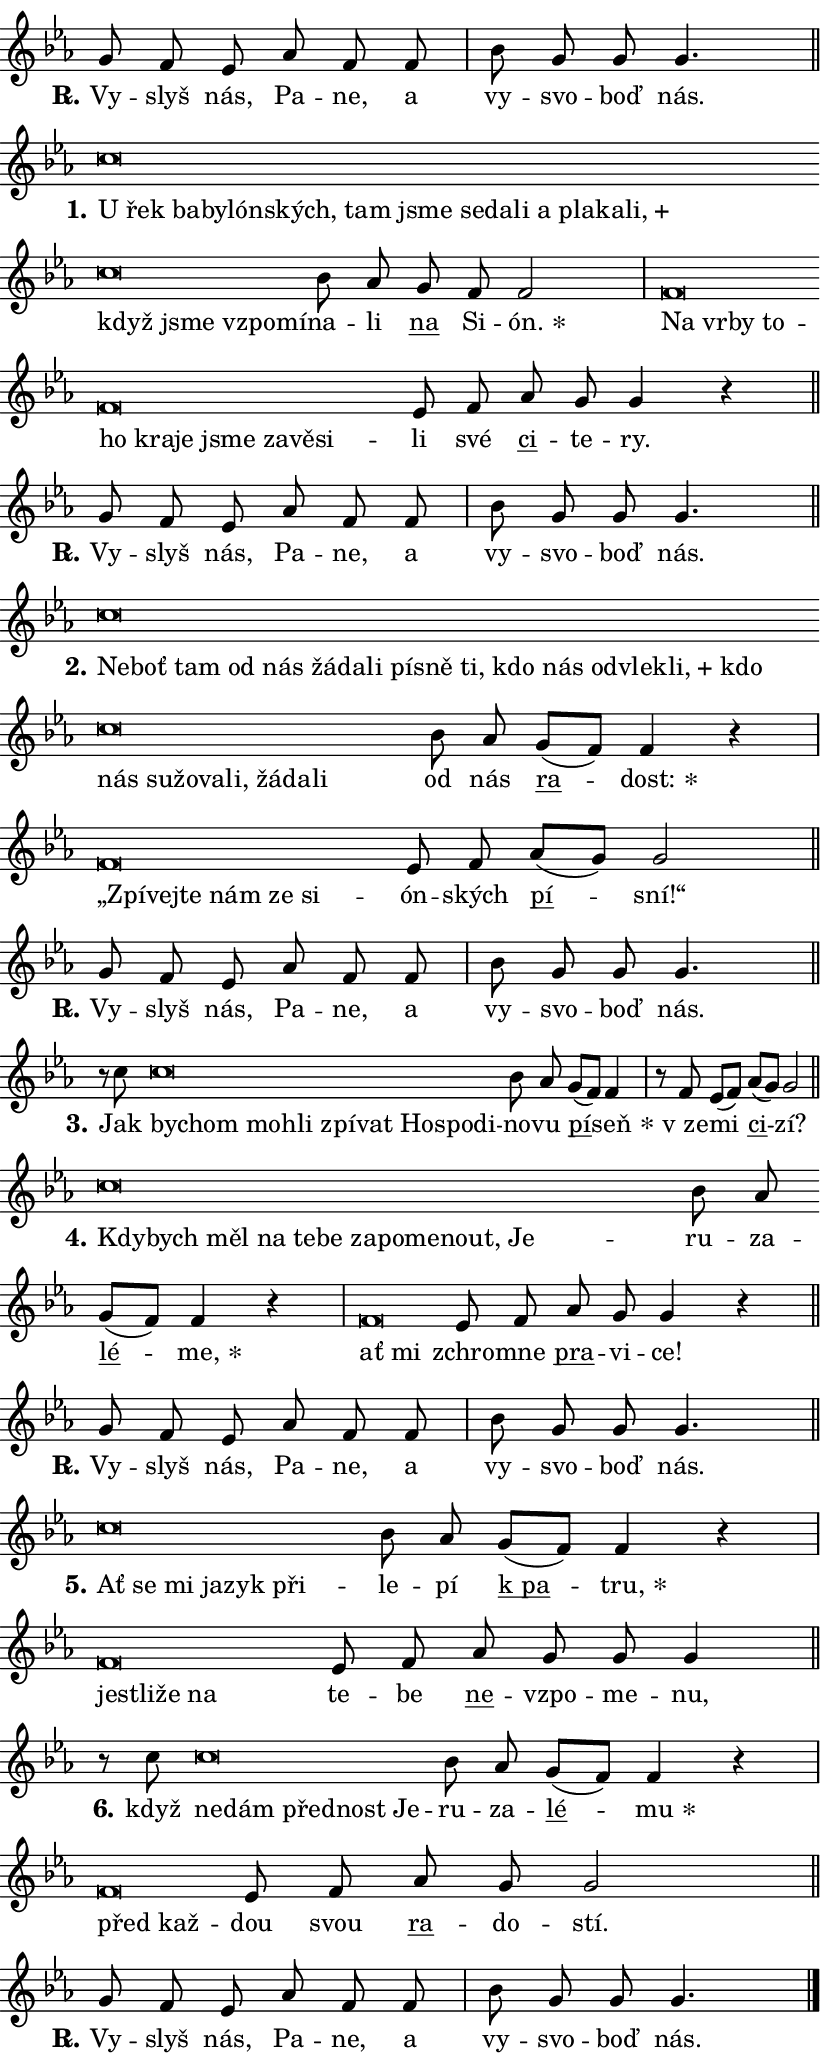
\version "2.24.0"
\header { tagline = "" }
\paper {
  indent = 0\cm
  top-margin = 0\cm
  right-margin = 0.13\cm % to fit lyric hyphens
  bottom-margin = 0\cm
  left-margin = 0\cm
  paper-width = 14\cm
  page-breaking = #ly:one-page-breaking
  system-system-spacing.basic-distance = #11
  score-system-spacing.basic-distance = #11
  ragged-last = ##f
}


%% Author: Thomas Morley
%% https://lists.gnu.org/archive/html/lilypond-user/2020-05/msg00002.html
#(define (line-position grob)
"Returns position of @var[grob} in current system:
   @code{'start}, if at first time-step
   @code{'end}, if at last time-step
   @code{'middle} otherwise
"
  (let* ((col (ly:item-get-column grob))
         (ln (ly:grob-object col 'left-neighbor))
         (rn (ly:grob-object col 'right-neighbor))
         (col-to-check-left (if (ly:grob? ln) ln col))
         (col-to-check-right (if (ly:grob? rn) rn col))
         (break-dir-left
           (and
             (ly:grob-property col-to-check-left 'non-musical #f)
             (ly:item-break-dir col-to-check-left)))
         (break-dir-right
           (and
             (ly:grob-property col-to-check-right 'non-musical #f)
             (ly:item-break-dir col-to-check-right))))
        (cond ((eqv? 1 break-dir-left) 'start)
              ((eqv? -1 break-dir-right) 'end)
              (else 'middle))))

#(define (tranparent-at-line-position vctor)
  (lambda (grob)
  "Relying on @code{line-position} select the relevant enry from @var{vctor}.
Used to determine transparency,"
    (case (line-position grob)
      ((end) (not (vector-ref vctor 0)))
      ((middle) (not (vector-ref vctor 1)))
      ((start) (not (vector-ref vctor 2))))))

noteHeadBreakVisibility =
#(define-music-function (break-visibility)(vector?)
"Makes @code{NoteHead}s transparent relying on @var{break-visibility}"
#{
  \override NoteHead.transparent =
    #(tranparent-at-line-position break-visibility)
#})

#(define delete-ledgers-for-transparent-note-heads
  (lambda (grob)
    "Reads whether a @code{NoteHead} is transparent.
If so this @code{NoteHead} is removed from @code{'note-heads} from
@var{grob}, which is supposed to be @code{LedgerLineSpanner}.
As a result ledgers are not printed for this @code{NoteHead}"
    (let* ((nhds-array (ly:grob-object grob 'note-heads))
           (nhds-list
             (if (ly:grob-array? nhds-array)
                 (ly:grob-array->list nhds-array)
                 '()))
           ;; Relies on the transparent-property being done before
           ;; Staff.LedgerLineSpanner.after-line-breaking is executed.
           ;; This is fragile ...
           (to-keep
             (remove
               (lambda (nhd)
                 (ly:grob-property nhd 'transparent #f))
               nhds-list)))
      ;; TODO find a better method to iterate over grob-arrays, similiar
      ;; to filter/remove etc for lists
      ;; For now rebuilt from scratch
      (set! (ly:grob-object grob 'note-heads)  '())
      (for-each
        (lambda (nhd)
          (ly:pointer-group-interface::add-grob grob 'note-heads nhd))
        to-keep))))

squashNotes = {
  \override NoteHead.X-extent = #'(-0.2 . 0.2)
  \override NoteHead.Y-extent = #'(-0.75 . 0)
  \override NoteHead.stencil =
    #(lambda (grob)
       (let ((pos (ly:grob-property grob 'staff-position)))
         (begin
           (if (< pos -7) (display "ERROR: Lower brevis then expected\n") (display ""))
           (if (<= pos -6) ly:text-interface::print ly:note-head::print))))
}
unSquashNotes = {
  \revert NoteHead.X-extent
  \revert NoteHead.Y-extent
  \revert NoteHead.stencil
}

hideNotes = \noteHeadBreakVisibility #begin-of-line-visible
unHideNotes = \noteHeadBreakVisibility #all-visible

% work-around for resetting accidentals
% https://lilypond.org/doc/v2.23/Documentation/notation/displaying-rhythms#unmetered-music
cadenzaMeasure = {
  \cadenzaOff
  \partial 1024 s1024
  \cadenzaOn
}

#(define-markup-command (accent layout props text) (markup?)
  "Underline accented syllable"
  (interpret-markup layout props
    #{\markup \override #'(offset . 4.3) \underline { #text }#}))

responsum = \markup \concat {
  "R" \hspace #-1.05 \path #0.1 #'((moveto 0 0.07) (lineto 0.9 0.8)) \hspace #0.05 "."
}

spaceSize = #0.6828661417322834 % exact space size for TeX Gyre Schola

\layout {
  \context {
    \Staff
    \remove "Time_signature_engraver"
    \override LedgerLineSpanner.after-line-breaking = #delete-ledgers-for-transparent-note-heads
  }
  \context {
    \Lyrics {
      \override LyricSpace.minimum-distance = \spaceSize
      \override LyricText.font-name = #"TeX Gyre Schola"
      \override LyricText.font-size = 1
      \override StanzaNumber.font-name = #"TeX Gyre Schola Bold"
      \override StanzaNumber.font-size = 1
    }
  }
  \context {
    \Score 
    \override NoteHead.text =
      #(lambda (grob) 
        (let ((pos (ly:grob-property grob 'staff-position)))
          #{\markup {
            \combine
              \halign #-0.55 \raise #(if (= pos -6) 0 0.5) \override #'(thickness . 2) \draw-line #'(3.2 . 0)
              \musicglyph "noteheads.sM1"
          }#}))
  }
}

% magnetic-lyrics.ily
%
%   written by
%     Jean Abou Samra <jean@abou-samra.fr>
%     Werner Lemberg <wl@gnu.org>
%
%   adapted by
%     Jiri Hon <jiri.hon@gmail.com>
%
% Version 2022-Apr-15

% https://www.mail-archive.com/lilypond-user@gnu.org/msg149350.html

#(define (Left_hyphen_pointer_engraver context)
   "Collect syllable-hyphen-syllable occurrences in lyrics and store
them in properties.  This engraver only looks to the left.  For
example, if the lyrics input is @code{foo -- bar}, it does the
following.

@itemize @bullet
@item
Set the @code{text} property of the @code{LyricHyphen} grob between
@q{foo} and @q{bar} to @code{foo}.

@item
Set the @code{left-hyphen} property of the @code{LyricText} grob with
text @q{foo} to the @code{LyricHyphen} grob between @q{foo} and
@q{bar}.
@end itemize

Use this auxiliary engraver in combination with the
@code{lyric-@/text::@/apply-@/magnetic-@/offset!} hook."
   (let ((hyphen #f)
         (text #f))
     (make-engraver
      (acknowledgers
       ((lyric-syllable-interface engraver grob source-engraver)
        (set! text grob)))
      (end-acknowledgers
       ((lyric-hyphen-interface engraver grob source-engraver)
        ;(when (not (grob::has-interface grob 'lyric-space-interface))
          (set! hyphen grob)));)
      ((stop-translation-timestep engraver)
       (when (and text hyphen)
         (ly:grob-set-object! text 'left-hyphen hyphen))
       (set! text #f)
       (set! hyphen #f)))))

#(define (lyric-text::apply-magnetic-offset! grob)
   "If the space between two syllables is less than the value in
property @code{LyricText@/.details@/.squash-threshold}, move the right
syllable to the left so that it gets concatenated with the left
syllable.

Use this function as a hook for
@code{LyricText@/.after-@/line-@/breaking} if the
@code{Left_@/hyphen_@/pointer_@/engraver} is active."
   (let ((hyphen (ly:grob-object grob 'left-hyphen #f)))
     (when hyphen
       (let ((left-text (ly:spanner-bound hyphen LEFT)))
         (when (grob::has-interface left-text 'lyric-syllable-interface)
           (let* ((common (ly:grob-common-refpoint grob left-text X))
                  (this-x-ext (ly:grob-extent grob common X))
                  (left-x-ext
                   (begin
                     ;; Trigger magnetism for left-text.
                     (ly:grob-property left-text 'after-line-breaking)
                     (ly:grob-extent left-text common X)))
                  ;; `delta` is the gap width between two syllables.
                  (delta (- (interval-start this-x-ext)
                            (interval-end left-x-ext)))
                  (details (ly:grob-property grob 'details))
                  (threshold (assoc-get 'squash-threshold details 0.2)))
             (when (< delta threshold)
               (let* (;; We have to manipulate the input text so that
                      ;; ligatures crossing syllable boundaries are not
                      ;; disabled.  For languages based on the Latin
                      ;; script this is essentially a beautification.
                      ;; However, for non-Western scripts it can be a
                      ;; necessity.
                      (lt (ly:grob-property left-text 'text))
                      (rt (ly:grob-property grob 'text))
                      (is-space (grob::has-interface hyphen 'lyric-space-interface))
                      (space (if is-space " " ""))
                      (extra-delta (if is-space spaceSize 0))
                      ;; Append new syllable.
                      (ltrt-space (if (and (string? lt) (string? rt))
                                (string-append lt space rt)
                                (make-concat-markup (list lt space rt))))
                      ;; Right-align `ltrt` to the right side.
                      (ltrt-space-markup (grob-interpret-markup
                               grob
                               (make-translate-markup
                                (cons (interval-length this-x-ext) 0)
                                (make-right-align-markup ltrt-space)))))
                 (begin
                   ;; Don't print `left-text`.
                   (ly:grob-set-property! left-text 'stencil #f)
                   ;; Set text and stencil (which holds all collected
                   ;; syllables so far) and shift it to the left.
                   (ly:grob-set-property! grob 'text ltrt-space)
                   (ly:grob-set-property! grob 'stencil ltrt-space-markup)
                   (ly:grob-translate-axis! grob (- (- delta extra-delta)) X))))))))))


#(define (lyric-hyphen::displace-bounds-first grob)
   ;; Make very sure this callback isn't triggered too early.
   (let ((left (ly:spanner-bound grob LEFT))
         (right (ly:spanner-bound grob RIGHT)))
     (ly:grob-property left 'after-line-breaking)
     (ly:grob-property right 'after-line-breaking)
     (ly:lyric-hyphen::print grob)))

squashThreshold = #0.4

\layout {
  \context {
    \Lyrics
    \consists #Left_hyphen_pointer_engraver
    \override LyricText.after-line-breaking =
      #lyric-text::apply-magnetic-offset!
    \override LyricHyphen.stencil = #lyric-hyphen::displace-bounds-first
    \override LyricText.details.squash-threshold = \squashThreshold
    \override LyricHyphen.minimum-distance = 0
    \override LyricHyphen.minimum-length = \squashThreshold
  }
}

squashText = \override LyricText.details.squash-threshold = 9999
unSquashText = \override LyricText.details.squash-threshold = \squashThreshold

leftText = \override LyricText.self-alignment-X = #LEFT
unLeftText = \revert LyricText.self-alignment-X

starOffset = #(lambda (grob) 
                (let ((x_offset (ly:self-alignment-interface::aligned-on-x-parent grob)))
                  (if (= x_offset 0) 0 (+ x_offset 1.2))))

star = #(define-music-function (syllable)(string?)
"Append star separator at the end of a syllable"
#{
  \once \override LyricText.X-offset = #starOffset
  \lyricmode { \markup {
    #syllable
    \override #'((font-name . "TeX Gyre Schola Bold")) \hspace #0.2 \lower #0.65 \larger "*"
  } }
#})

starAccent = #(define-music-function (syllable)(string?)
"Append star separator at the end of a syllable and make accent"
#{
  \once \override LyricText.X-offset = #starOffset
  \lyricmode { \markup {
    \accent #syllable
    \override #'((font-name . "TeX Gyre Schola Bold")) \hspace #0.2 \lower #0.65 \larger "*"
  } }
#})

breath = #(define-music-function (syllable)(string?)
"Append breathing indicator at the end of a syllable"
#{
  \lyricmode { \markup { #syllable "+" } }
#})

optionalBreath = #(define-music-function (syllable)(string?)
"Append optional breathing indicator at the end of a syllable"
#{
  \lyricmode { \markup { #syllable "(+)" } }
#})


\score {
    <<
        \new Voice = "melody" { \cadenzaOn \key es \major \relative { g'8 f es as f f \cadenzaMeasure \bar "|" bes g g g4. \cadenzaMeasure \bar "||" \break } }
        \new Lyrics \lyricsto "melody" { \lyricmode { \set stanza = \responsum
Vy -- slyš nás, Pa -- ne, a vy -- svo -- boď nás. } }
    >>
    \layout {}
}

\score {
    <<
        \new Voice = "melody" { \cadenzaOn \key es \major \relative { \squashNotes c''\breve*1/16 \hideNotes \breve*1/16 \bar "" \breve*1/16 \bar "" \breve*1/16 \bar "" \breve*1/16 \bar "" \breve*1/16 \bar "" \breve*1/16 \bar "" \breve*1/16 \bar "" \breve*1/16 \bar "" \breve*1/16 \bar "" \breve*1/16 \bar "" \breve*1/16 \bar "" \breve*1/16 \bar "" \breve*1/16 \bar "" \breve*1/16 \bar "" \breve*1/16 \bar "" \breve*1/16 \bar "" \breve*1/16 \breve*1/16 \bar "" \unHideNotes \unSquashNotes bes8 as \bar "" g f f2 \cadenzaMeasure \bar "|" \squashNotes f\breve*1/16 \hideNotes \breve*1/16 \bar "" \breve*1/16 \bar "" \breve*1/16 \bar "" \breve*1/16 \bar "" \breve*1/16 \bar "" \breve*1/16 \bar "" \breve*1/16 \bar "" \breve*1/16 \bar "" \breve*1/16 \breve*1/16 \bar "" \unHideNotes \unSquashNotes es8 f \bar "" as g g4 r \cadenzaMeasure \bar "||" \break } }
        \new Lyrics \lyricsto "melody" { \lyricmode { \set stanza = "1."
\leftText U \squashText řek ba -- by -- lón -- ských, tam jsme se -- da -- li a pla -- ka -- \breath "li," když jsme vzpo -- mí -- \unLeftText \unSquashText na -- li \markup \accent na Si -- \star ón. \leftText Na \squashText vr -- by to -- ho kra -- je jsme za -- vě -- si -- \unLeftText \unSquashText li své \markup \accent ci -- te -- ry. } }
    >>
    \layout {}
}

\score {
    <<
        \new Voice = "melody" { \cadenzaOn \key es \major \relative { g'8 f es as f f \cadenzaMeasure \bar "|" bes g g g4. \cadenzaMeasure \bar "||" \break } }
        \new Lyrics \lyricsto "melody" { \lyricmode { \set stanza = \responsum
Vy -- slyš nás, Pa -- ne, a vy -- svo -- boď nás. } }
    >>
    \layout {}
}

\score {
    <<
        \new Voice = "melody" { \cadenzaOn \key es \major \relative { \squashNotes c''\breve*1/16 \hideNotes \breve*1/16 \bar "" \breve*1/16 \bar "" \breve*1/16 \bar "" \breve*1/16 \bar "" \breve*1/16 \bar "" \breve*1/16 \bar "" \breve*1/16 \bar "" \breve*1/16 \bar "" \breve*1/16 \bar "" \breve*1/16 \bar "" \breve*1/16 \bar "" \breve*1/16 \bar "" \breve*1/16 \bar "" \breve*1/16 \bar "" \breve*1/16 \bar "" \breve*1/16 \bar "" \breve*1/16 \bar "" \breve*1/16 \bar "" \breve*1/16 \bar "" \breve*1/16 \bar "" \breve*1/16 \bar "" \breve*1/16 \bar "" \breve*1/16 \breve*1/16 \bar "" \unHideNotes \unSquashNotes bes8 as \bar "" g[( f)] f4 r \cadenzaMeasure \bar "|" \squashNotes f\breve*1/16 \hideNotes \breve*1/16 \bar "" \breve*1/16 \bar "" \breve*1/16 \bar "" \breve*1/16 \breve*1/16 \bar "" \unHideNotes \unSquashNotes es8 f \bar "" as[( g)] g2 \cadenzaMeasure \bar "||" \break } }
        \new Lyrics \lyricsto "melody" { \lyricmode { \set stanza = "2."
\leftText Ne -- \squashText boť tam od nás žá -- da -- li pí -- sně ti, kdo nás od -- vle -- \breath "kli," kdo nás su -- žo -- va -- li, žá -- da -- li \unLeftText \unSquashText od nás \markup \accent ra -- \star dost: \leftText „Zpí -- \squashText vej -- te nám ze si -- \unLeftText \unSquashText ón -- ských \markup \accent pí -- sní!“ } }
    >>
    \layout {}
}

\score {
    <<
        \new Voice = "melody" { \cadenzaOn \key es \major \relative { g'8 f es as f f \cadenzaMeasure \bar "|" bes g g g4. \cadenzaMeasure \bar "||" \break } }
        \new Lyrics \lyricsto "melody" { \lyricmode { \set stanza = \responsum
Vy -- slyš nás, Pa -- ne, a vy -- svo -- boď nás. } }
    >>
    \layout {}
}

\score {
    <<
        \new Voice = "melody" { \cadenzaOn \key es \major \relative { r8 c'' \squashNotes c\breve*1/16 \hideNotes \breve*1/16 \bar "" \breve*1/16 \bar "" \breve*1/16 \bar "" \breve*1/16 \bar "" \breve*1/16 \bar "" \breve*1/16 \bar "" \breve*1/16 \breve*1/16 \bar "" \unHideNotes \unSquashNotes bes8 as \bar "" g[( f)] f4 \cadenzaMeasure \bar "|" r8 f es8[( f)] \bar "" as[( g)] g2 \cadenzaMeasure \bar "||" \break } }
        \new Lyrics \lyricsto "melody" { \lyricmode { \set stanza = "3."
Jak \leftText by -- \squashText chom mo -- hli zpí -- vat Ho -- spo -- di -- \unLeftText \unSquashText no -- vu \markup \accent pí -- \star seň "v ze" -- mi \markup \accent ci -- zí? } }
    >>
    \layout {}
}

\score {
    <<
        \new Voice = "melody" { \cadenzaOn \key es \major \relative { \squashNotes c''\breve*1/16 \hideNotes \breve*1/16 \bar "" \breve*1/16 \bar "" \breve*1/16 \bar "" \breve*1/16 \bar "" \breve*1/16 \bar "" \breve*1/16 \bar "" \breve*1/16 \bar "" \breve*1/16 \bar "" \breve*1/16 \breve*1/16 \bar "" \unHideNotes \unSquashNotes bes8 as \bar "" g[( f)] f4 r \cadenzaMeasure \bar "|" \squashNotes f\breve*1/16 \hideNotes \breve*1/16 \bar "" \unHideNotes \unSquashNotes es8 f \bar "" as g g4 r \cadenzaMeasure \bar "||" \break } }
        \new Lyrics \lyricsto "melody" { \lyricmode { \set stanza = "4."
\leftText Kdy -- \squashText bych měl na te -- be za -- po -- me -- nout, Je -- \unLeftText \unSquashText ru -- za -- \markup \accent lé -- \star me, \leftText ať \squashText mi \unLeftText \unSquashText zchro -- mne \markup \accent pra -- vi -- ce! } }
    >>
    \layout {}
}

\score {
    <<
        \new Voice = "melody" { \cadenzaOn \key es \major \relative { g'8 f es as f f \cadenzaMeasure \bar "|" bes g g g4. \cadenzaMeasure \bar "||" \break } }
        \new Lyrics \lyricsto "melody" { \lyricmode { \set stanza = \responsum
Vy -- slyš nás, Pa -- ne, a vy -- svo -- boď nás. } }
    >>
    \layout {}
}

\score {
    <<
        \new Voice = "melody" { \cadenzaOn \key es \major \relative { \squashNotes c''\breve*1/16 \hideNotes \breve*1/16 \bar "" \breve*1/16 \bar "" \breve*1/16 \bar "" \breve*1/16 \breve*1/16 \bar "" \unHideNotes \unSquashNotes bes8 as \bar "" g[( f)] f4 r \cadenzaMeasure \bar "|" \squashNotes f\breve*1/16 \hideNotes \breve*1/16 \bar "" \breve*1/16 \breve*1/16 \bar "" \unHideNotes \unSquashNotes es8 f \bar "" as g g g4 \cadenzaMeasure \bar "||" \break } }
        \new Lyrics \lyricsto "melody" { \lyricmode { \set stanza = "5."
\leftText Ať \squashText se mi ja -- zyk při -- \unLeftText \unSquashText le -- pí \markup \accent "k pa" -- \star tru, \leftText je -- \squashText stli -- že na \unLeftText \unSquashText te -- be \markup \accent ne -- vzpo -- me -- nu, } }
    >>
    \layout {}
}

\score {
    <<
        \new Voice = "melody" { \cadenzaOn \key es \major \relative { r8 c'' \squashNotes c\breve*1/16 \hideNotes \breve*1/16 \bar "" \breve*1/16 \bar "" \breve*1/16 \breve*1/16 \bar "" \unHideNotes \unSquashNotes bes8 as \bar "" g[( f)] f4 r \cadenzaMeasure \bar "|" \squashNotes f\breve*1/16 \hideNotes \breve*1/16 \bar "" \unHideNotes \unSquashNotes es8 f \bar "" as g g2 \cadenzaMeasure \bar "||" \break } }
        \new Lyrics \lyricsto "melody" { \lyricmode { \set stanza = "6."
když \leftText ne -- \squashText dám před -- nost Je -- \unLeftText \unSquashText ru -- za -- \markup \accent lé -- \star mu \leftText před \squashText kaž -- \unLeftText \unSquashText dou svou \markup \accent ra -- do -- stí. } }
    >>
    \layout {}
}

\score {
    <<
        \new Voice = "melody" { \cadenzaOn \key es \major \relative { g'8 f es as f f \cadenzaMeasure \bar "|" bes g g g4. \cadenzaMeasure \bar "||" \break } \bar "|." }
        \new Lyrics \lyricsto "melody" { \lyricmode { \set stanza = \responsum
Vy -- slyš nás, Pa -- ne, a vy -- svo -- boď nás. } }
    >>
    \layout {}
}
